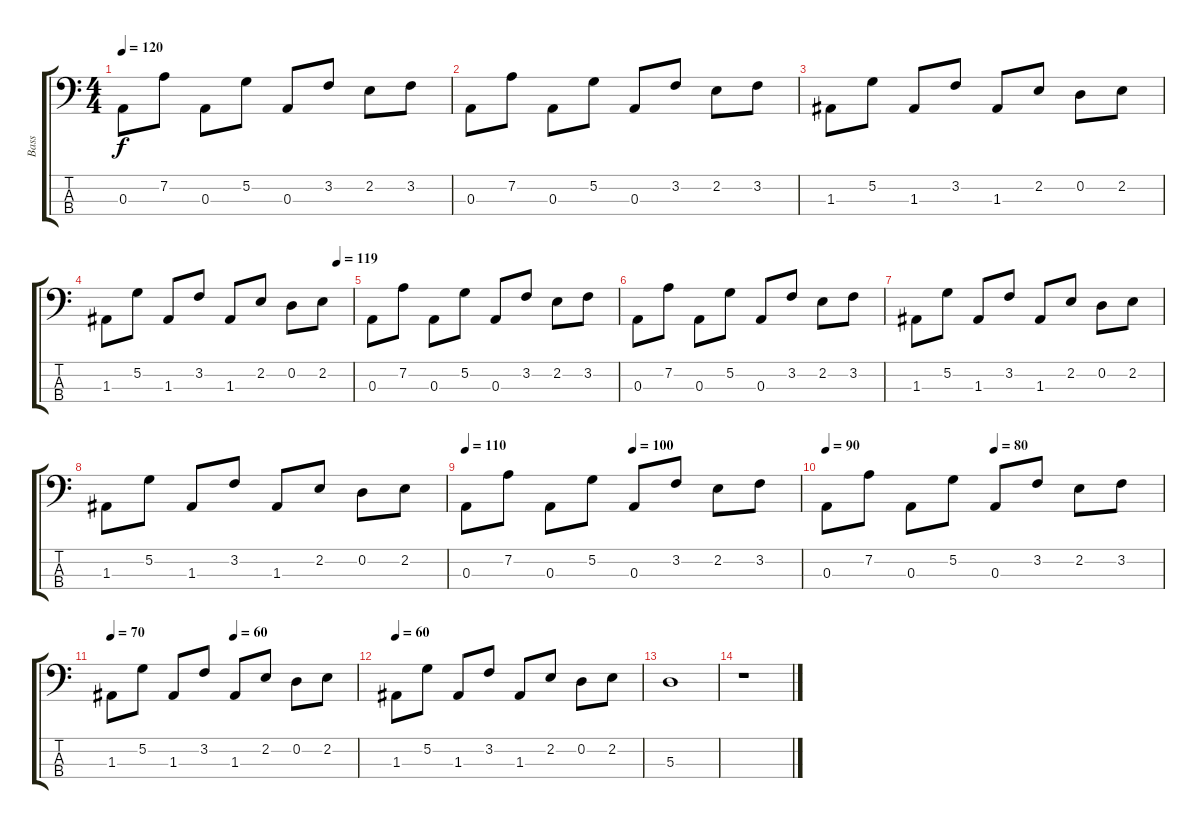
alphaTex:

\track ("Bass" "Bass") {instrument electricbassfinger}
\staff {score tabs}
\tuning (G2 D2 A1 E1) {hide}
\ts (4 4)
\tempo 120
\clef f4
\ks c
0.3.8{dy f} 7.2.8 0.3.8 5.2.8 0.3.8 3.2.8 2.2.8 3.2.8 |
0.3.8 7.2.8 0.3.8 5.2.8 0.3.8 3.2.8 2.2.8 3.2.8 |
1.3.8 5.2.8 1.3.8 3.2.8 1.3.8 2.2.8 0.2.8 2.2.8 |
\tempo (119 0.9375)
1.3.8 5.2.8 1.3.8 3.2.8 1.3.8 2.2.8 0.2.8 2.2.8 |
0.3.8 7.2.8 0.3.8 5.2.8 0.3.8 3.2.8 2.2.8 3.2.8 |
0.3.8 7.2.8 0.3.8 5.2.8 0.3.8 3.2.8 2.2.8 3.2.8 |
1.3.8 5.2.8 1.3.8 3.2.8 1.3.8 2.2.8 0.2.8 2.2.8 |
1.3.8 5.2.8 1.3.8 3.2.8 1.3.8 2.2.8 0.2.8 2.2.8 |
\tempo 110
\tempo (100 0.5)
0.3.8 7.2.8 0.3.8 5.2.8 0.3.8 3.2.8 2.2.8 3.2.8 |
\tempo 90
\tempo (80 0.5)
0.3.8 7.2.8 0.3.8 5.2.8 0.3.8 3.2.8 2.2.8 3.2.8 |
\tempo 70
\tempo (60 0.5)
1.3.8 5.2.8 1.3.8 3.2.8 1.3.8 2.2.8 0.2.8 2.2.8 |
\tempo 60
1.3.8 5.2.8 1.3.8 3.2.8 1.3.8 2.2.8 0.2.8 2.2.8 |
\section ("" "")
5.3.1 |
r.1
